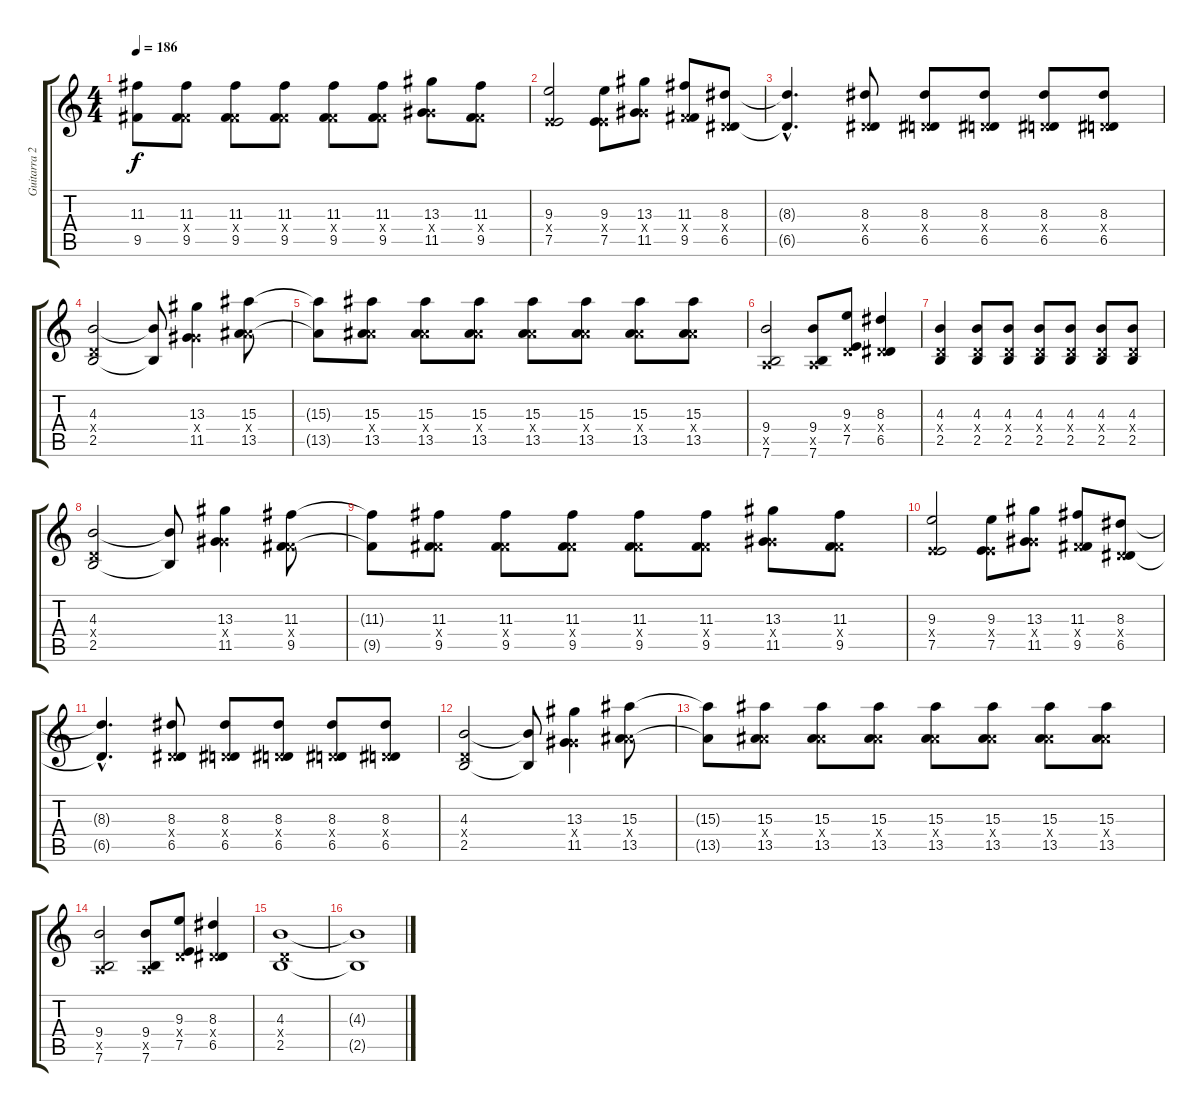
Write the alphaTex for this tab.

\track ("Guitarra 2 - Erik" "Guitarra 2") {instrument distortionguitar}
\staff {score tabs}
\tuning (E4 B3 G3 D3 A2 E2) {hide}
\ts (4 4)
\tempo 186
\clef g2
\ks c
(11.3{t} 9.5{t}).8{dy f} (11.3 4.4{x} 9.5).8 (11.3 4.4{x} 9.5).8 (11.3 4.4{x} 9.5).8 (11.3 4.4{x} 9.5).8 (11.3 4.4{x} 9.5).8 (13.3 6.4{x} 11.5).8 (11.3 4.4{x} 9.5).8 |
(9.3 2.4{x} 7.5).2 (9.3 2.4{x} 7.5).8 (13.3 6.4{x} 11.5).8 (11.3 4.4{x} 9.5).8 (8.3 0.4{x} 6.5).8 |
(8.3{hac t} 6.5{hac t}).4{d} (8.3 0.4{x} 6.5).8 (8.3 0.4{x} 6.5).8 (8.3 0.4{x} 6.5).8 (8.3 0.4{x} 6.5).8 (8.3 0.4{x} 6.5).8 |
(4.3 0.4{x} 2.5).2 (4.3{t} 2.5{t}).8 (13.3 6.4{x} 11.5).4 (15.3 8.4{x} 13.5).8 |
(15.3{t} 13.5{t}).8 (15.3 8.4{x} 13.5).8 (15.3 8.4{x} 13.5).8 (15.3 8.4{x} 13.5).8 (15.3 8.4{x} 13.5).8 (15.3 8.4{x} 13.5).8 (15.3 8.4{x} 13.5).8 (15.3 8.4{x} 13.5).8 |
(9.4 0.5{x} 7.6).2 (9.4 0.5{x} 7.6).8 (9.3 0.4{x} 7.5).8 (8.3 0.4{x} 6.5).4 |
(4.3 0.4{x} 2.5).4 (4.3 0.4{x} 2.5).8 (4.3 0.4{x} 2.5).8 (4.3 0.4{x} 2.5).8 (4.3 0.4{x} 2.5).8 (4.3 0.4{x} 2.5).8 (4.3 0.4{x} 2.5).8 |
(4.3 0.4{x} 2.5).2 (4.3{t} 2.5{t}).8 (13.3 6.4{x} 11.5).4 (11.3 4.4{x} 9.5).8 |
(11.3{t} 9.5{t}).8 (11.3 4.4{x} 9.5).8 (11.3 4.4{x} 9.5).8 (11.3 4.4{x} 9.5).8 (11.3 4.4{x} 9.5).8 (11.3 4.4{x} 9.5).8 (13.3 6.4{x} 11.5).8 (11.3 4.4{x} 9.5).8 |
(9.3 2.4{x} 7.5).2 (9.3 2.4{x} 7.5).8 (13.3 6.4{x} 11.5).8 (11.3 4.4{x} 9.5).8 (8.3 0.4{x} 6.5).8 |
(8.3{hac t} 6.5{hac t}).4{d} (8.3 0.4{x} 6.5).8 (8.3 0.4{x} 6.5).8 (8.3 0.4{x} 6.5).8 (8.3 0.4{x} 6.5).8 (8.3 0.4{x} 6.5).8 |
(4.3 0.4{x} 2.5).2 (4.3{t} 2.5{t}).8 (13.3 6.4{x} 11.5).4 (15.3 8.4{x} 13.5).8 |
(15.3{t} 13.5{t}).8 (15.3 8.4{x} 13.5).8 (15.3 8.4{x} 13.5).8 (15.3 8.4{x} 13.5).8 (15.3 8.4{x} 13.5).8 (15.3 8.4{x} 13.5).8 (15.3 8.4{x} 13.5).8 (15.3 8.4{x} 13.5).8 |
(9.4 0.5{x} 7.6).2 (9.4 0.5{x} 7.6).8 (9.3 0.4{x} 7.5).8 (8.3 0.4{x} 6.5).4 |
(4.3 0.4{x} 2.5).1 |
(4.3{t} 2.5{t}).1
